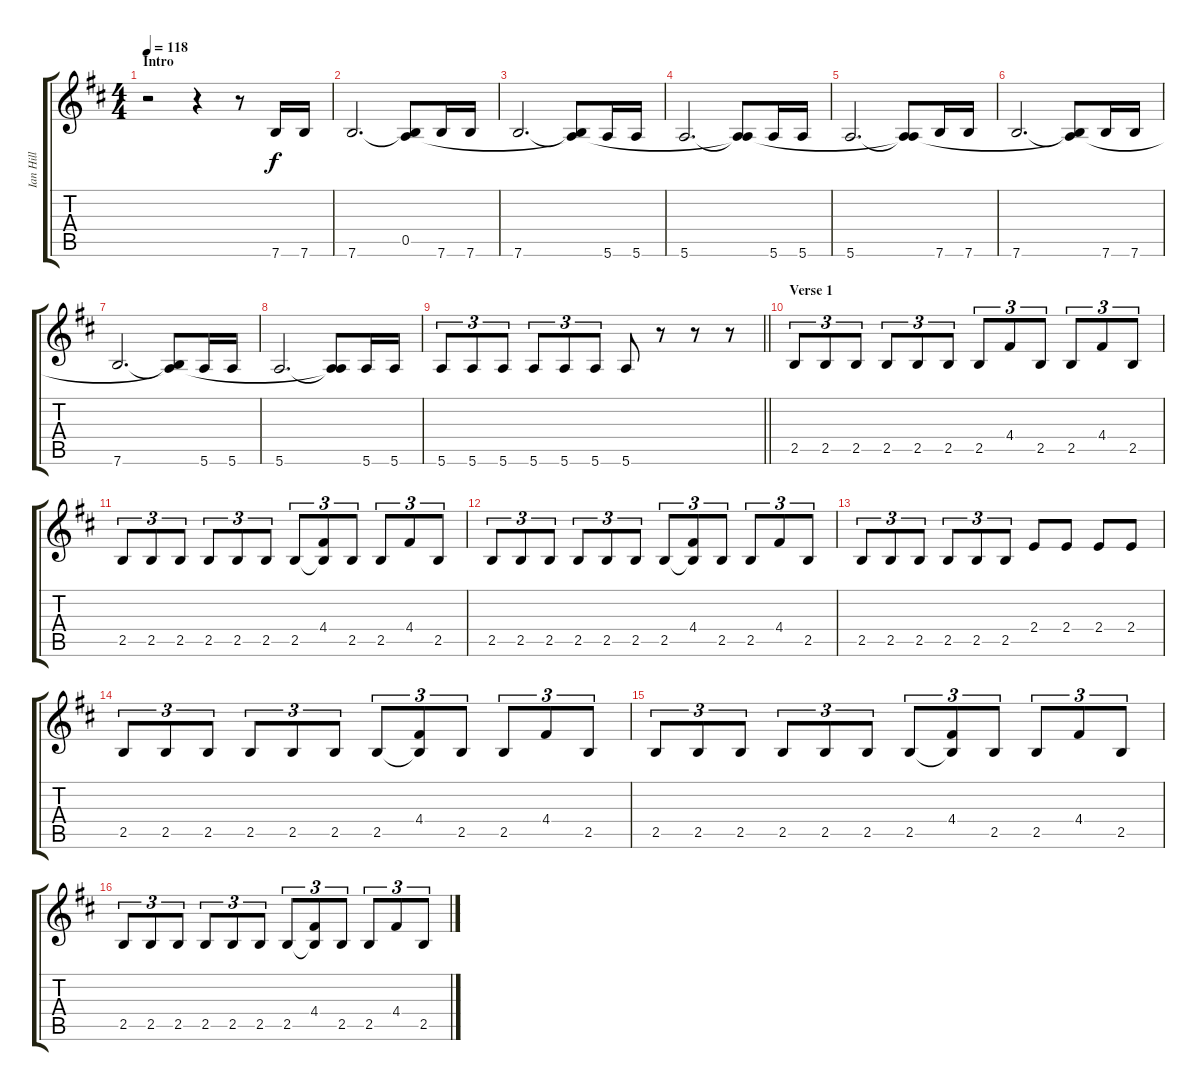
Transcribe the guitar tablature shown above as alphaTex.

\track ("Ian Hill" "Ian Hill") {instrument electricbasspick}
\staff {score tabs}
\tuning (E4 B3 G3 D3 A2 E2) {hide}
\ts (4 4)
\section ("" "Intro")
\tempo 118
\clef g2
\ks d
r.2{dy f instrument electricbasspick} r.4 r.8 7.6.16 7.6.16 |
7.6.2{d} (0.5 7.6{t}).8 7.6.16 7.6.16 |
7.6.2{d} (0.5{t} 7.6{t}).8 5.6.16 5.6.16 |
5.6.2{d} (0.5{t} 5.6{t}).8 5.6.16 5.6.16 |
5.6.2{d} (0.5{t} 5.6{t}).8 7.6.16 7.6.16 |
7.6.2{d} (0.5{t} 7.6{t}).8 7.6.16 7.6.16 |
7.6.2{d} (0.5{t} 7.6{t}).8 5.6.16 5.6.16 |
5.6.2{d} (0.5{t} 5.6{t}).8 5.6.16 5.6.16 |
\barLineRight lightlight
5.6.8{tu (3 2)} 5.6.8{tu (3 2)} 5.6.8{tu (3 2)} 5.6.8{tu (3 2)} 5.6.8{tu (3 2)} 5.6.8{tu (3 2)} 5.6.8 r.8 r.8 r.8 |
\section ("" "Verse 1")
2.5.8{tu (3 2)} 2.5.8{tu (3 2)} 2.5.8{tu (3 2)} 2.5.8{tu (3 2)} 2.5.8{tu (3 2)} 2.5.8{tu (3 2)} 2.5.8{tu (3 2)} 4.4.8{tu (3 2)} 2.5.8{tu (3 2)} 2.5.8{tu (3 2)} 4.4.8{tu (3 2)} 2.5.8{tu (3 2)} |
2.5.8{tu (3 2)} 2.5.8{tu (3 2)} 2.5.8{tu (3 2)} 2.5.8{tu (3 2)} 2.5.8{tu (3 2)} 2.5.8{tu (3 2)} 2.5.8{tu (3 2)} (4.4 2.5{t}).8{tu (3 2)} 2.5.8{tu (3 2)} 2.5.8{tu (3 2)} 4.4.8{tu (3 2)} 2.5.8{tu (3 2)} |
2.5.8{tu (3 2)} 2.5.8{tu (3 2)} 2.5.8{tu (3 2)} 2.5.8{tu (3 2)} 2.5.8{tu (3 2)} 2.5.8{tu (3 2)} 2.5.8{tu (3 2)} (4.4 2.5{t}).8{tu (3 2)} 2.5.8{tu (3 2)} 2.5.8{tu (3 2)} 4.4.8{tu (3 2)} 2.5.8{tu (3 2)} |
2.5.8{tu (3 2)} 2.5.8{tu (3 2)} 2.5.8{tu (3 2)} 2.5.8{tu (3 2)} 2.5.8{tu (3 2)} 2.5.8{tu (3 2)} 2.4.8 2.4.8 2.4.8 2.4.8 |
2.5.8{tu (3 2)} 2.5.8{tu (3 2)} 2.5.8{tu (3 2)} 2.5.8{tu (3 2)} 2.5.8{tu (3 2)} 2.5.8{tu (3 2)} 2.5.8{tu (3 2)} (4.4 2.5{t}).8{tu (3 2)} 2.5.8{tu (3 2)} 2.5.8{tu (3 2)} 4.4.8{tu (3 2)} 2.5.8{tu (3 2)} |
2.5.8{tu (3 2)} 2.5.8{tu (3 2)} 2.5.8{tu (3 2)} 2.5.8{tu (3 2)} 2.5.8{tu (3 2)} 2.5.8{tu (3 2)} 2.5.8{tu (3 2)} (4.4 2.5{t}).8{tu (3 2)} 2.5.8{tu (3 2)} 2.5.8{tu (3 2)} 4.4.8{tu (3 2)} 2.5.8{tu (3 2)} |
2.5.8{tu (3 2)} 2.5.8{tu (3 2)} 2.5.8{tu (3 2)} 2.5.8{tu (3 2)} 2.5.8{tu (3 2)} 2.5.8{tu (3 2)} 2.5.8{tu (3 2)} (4.4 2.5{t}).8{tu (3 2)} 2.5.8{tu (3 2)} 2.5.8{tu (3 2)} 4.4.8{tu (3 2)} 2.5.8{tu (3 2)}
